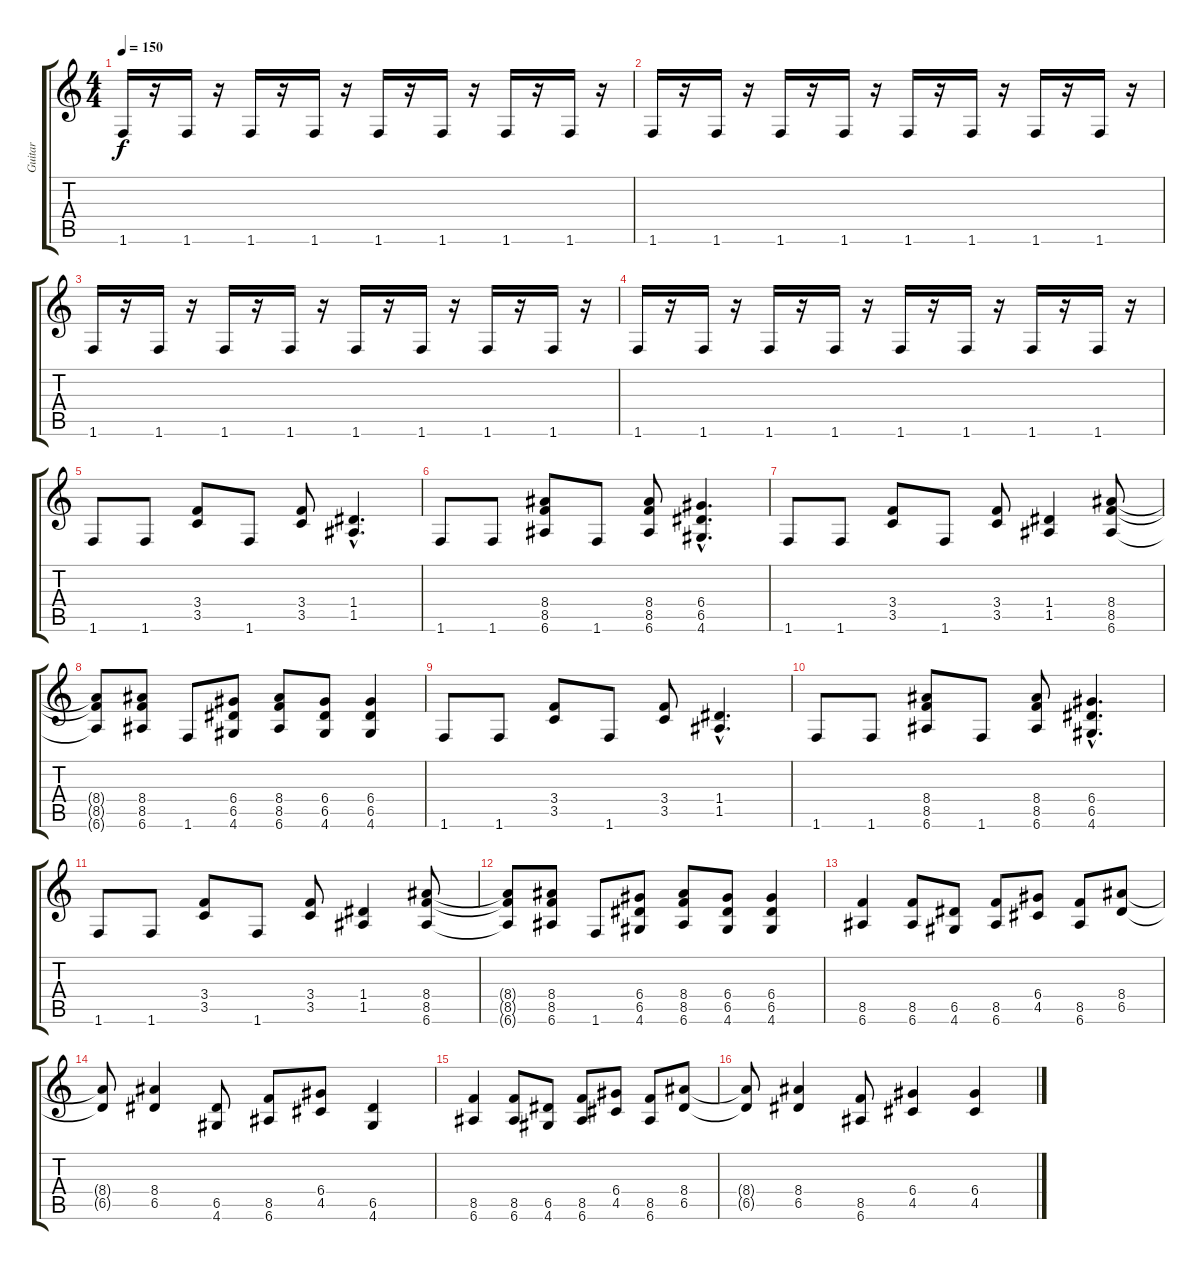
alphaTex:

\track ("Guitar" "Guitar") {instrument overdrivenguitar}
\staff {score tabs}
\tuning (E4 B3 G3 D3 A2 E2) {hide}
\ts (4 4)
\tempo 150
\clef g2
\ks c
1.6.16{dy f instrument overdrivenguitar} r.16 1.6.16 r.16 1.6.16 r.16 1.6.16 r.16 1.6.16 r.16 1.6.16 r.16 1.6.16 r.16 1.6.16 r.16 |
1.6.16 r.16 1.6.16 r.16 1.6.16 r.16 1.6.16 r.16 1.6.16 r.16 1.6.16 r.16 1.6.16 r.16 1.6.16 r.16 |
1.6.16 r.16 1.6.16 r.16 1.6.16 r.16 1.6.16 r.16 1.6.16 r.16 1.6.16 r.16 1.6.16 r.16 1.6.16 r.16 |
1.6.16 r.16 1.6.16 r.16 1.6.16 r.16 1.6.16 r.16 1.6.16 r.16 1.6.16 r.16 1.6.16 r.16 1.6.16 r.16 |
1.6.8 1.6.8 (3.4 3.5).8 1.6.8 (3.4 3.5).8 (1.4{hac} 1.5{hac}).4{d} |
1.6.8 1.6.8 (8.4 8.5 6.6).8 1.6.8 (8.4 8.5 6.6).8 (6.4{hac} 6.5{hac} 4.6{hac}).4{d} |
1.6.8 1.6.8 (3.4 3.5).8 1.6.8 (3.4 3.5).8 (1.4 1.5).4 (8.4 8.5 6.6).8 |
(8.4{t} 8.5{t} 6.6{t}).8 (8.4 8.5 6.6).8 1.6.8 (6.4 6.5 4.6).8 (8.4 8.5 6.6).8 (6.4 6.5 4.6).8 (6.4 6.5 4.6).4 |
1.6.8 1.6.8 (3.4 3.5).8 1.6.8 (3.4 3.5).8 (1.4{hac} 1.5{hac}).4{d} |
1.6.8 1.6.8 (8.4 8.5 6.6).8 1.6.8 (8.4 8.5 6.6).8 (6.4{hac} 6.5{hac} 4.6{hac}).4{d} |
1.6.8 1.6.8 (3.4 3.5).8 1.6.8 (3.4 3.5).8 (1.4 1.5).4 (8.4 8.5 6.6).8 |
(8.4{t} 8.5{t} 6.6{t}).8 (8.4 8.5 6.6).8 1.6.8 (6.4 6.5 4.6).8 (8.4 8.5 6.6).8 (6.4 6.5 4.6).8 (6.4 6.5 4.6).4 |
(8.5 6.6).4 (8.5 6.6).8 (6.5 4.6).8 (8.5 6.6).8 (6.4 4.5).8 (8.5 6.6).8 (8.4 6.5).8 |
(8.4{t} 6.5{t}).8 (8.4 6.5).4 (6.5 4.6).8 (8.5 6.6).8 (6.4 4.5).8 (6.5 4.6).4 |
(8.5 6.6).4 (8.5 6.6).8 (6.5 4.6).8 (8.5 6.6).8 (6.4 4.5).8 (8.5 6.6).8 (8.4 6.5).8 |
(8.4{t} 6.5{t}).8 (8.4 6.5).4 (8.5 6.6).8 (6.4 4.5).4 (6.4 4.5).4
